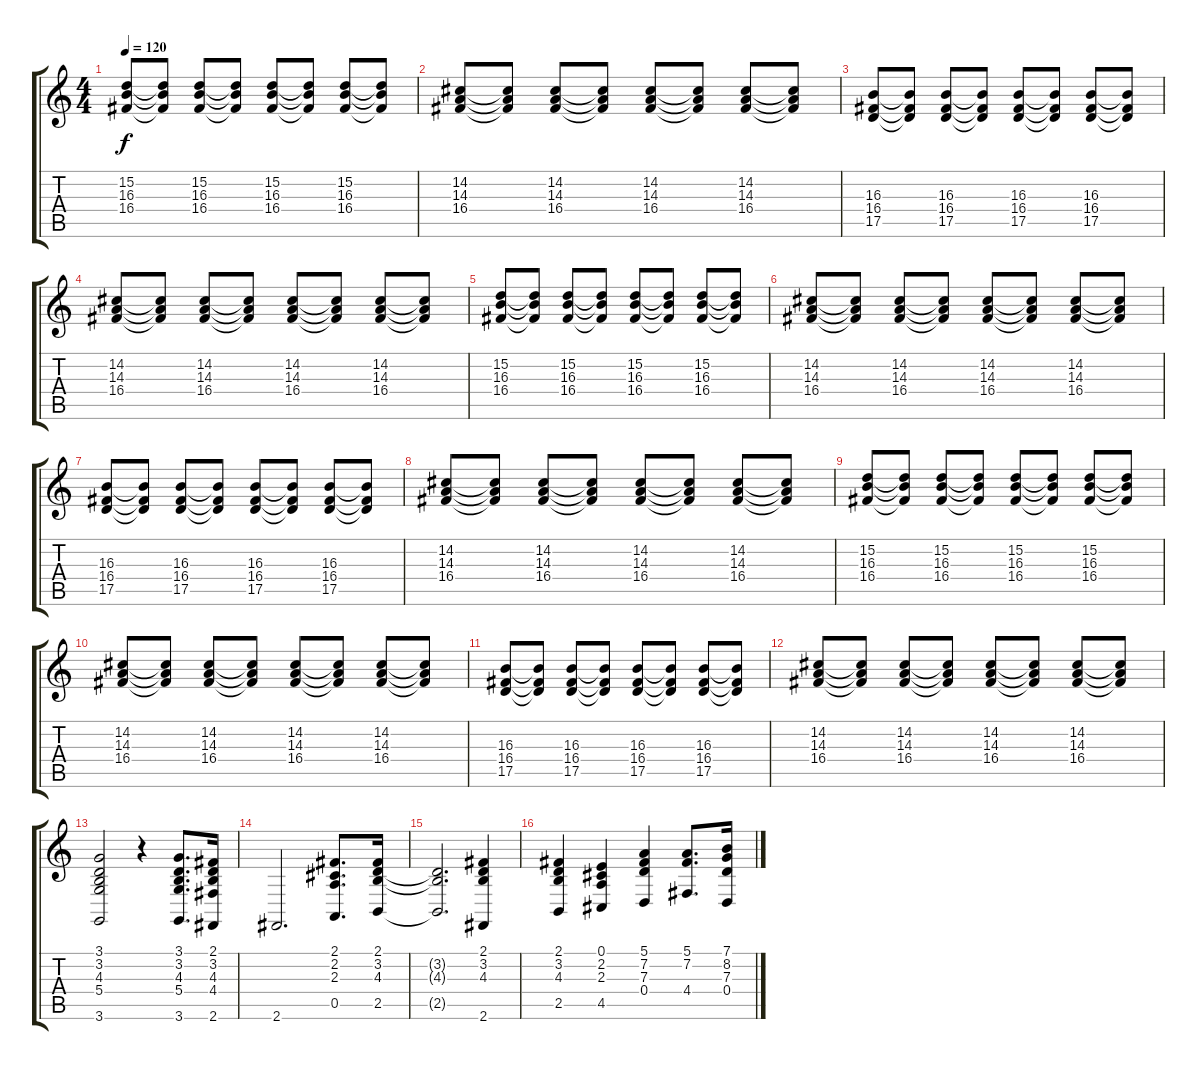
\track "" {instrument brightacousticpiano}
\staff {score tabs}
\tuning (E4 B3 G3 D3 A2 E2) {hide}
\ts (4 4)
\tempo 120
\clef g2
\ks c
(15.2 16.3 16.4).8{dy f} (15.2{t} 16.3{t} 16.4{t}).8 (15.2 16.3 16.4).8 (15.2{t} 16.3{t} 16.4{t}).8 (15.2 16.3 16.4).8 (15.2{t} 16.3{t} 16.4{t}).8 (15.2 16.3 16.4).8 (15.2{t} 16.3{t} 16.4{t}).8 |
(14.2 14.3 16.4).8 (14.2{t} 14.3{t} 16.4{t}).8 (14.2 14.3 16.4).8 (14.2{t} 14.3{t} 16.4{t}).8 (14.2 14.3 16.4).8 (14.2{t} 14.3{t} 16.4{t}).8 (14.2 14.3 16.4).8 (14.2{t} 14.3{t} 16.4{t}).8 |
(16.3 16.4 17.5).8 (16.3{t} 16.4{t} 17.5{t}).8 (16.3 16.4 17.5).8 (16.3{t} 16.4{t} 17.5{t}).8 (16.3 16.4 17.5).8 (16.3{t} 16.4{t} 17.5{t}).8 (16.3 16.4 17.5).8 (16.3{t} 16.4{t} 17.5{t}).8 |
(14.2 14.3 16.4).8 (14.2{t} 14.3{t} 16.4{t}).8 (14.2 14.3 16.4).8 (14.2{t} 14.3{t} 16.4{t}).8 (14.2 14.3 16.4).8 (14.2{t} 14.3{t} 16.4{t}).8 (14.2 14.3 16.4).8 (14.2{t} 14.3{t} 16.4{t}).8 |
(15.2 16.3 16.4).8 (15.2{t} 16.3{t} 16.4{t}).8 (15.2 16.3 16.4).8 (15.2{t} 16.3{t} 16.4{t}).8 (15.2 16.3 16.4).8 (15.2{t} 16.3{t} 16.4{t}).8 (15.2 16.3 16.4).8 (15.2{t} 16.3{t} 16.4{t}).8 |
(14.2 14.3 16.4).8 (14.2{t} 14.3{t} 16.4{t}).8 (14.2 14.3 16.4).8 (14.2{t} 14.3{t} 16.4{t}).8 (14.2 14.3 16.4).8 (14.2{t} 14.3{t} 16.4{t}).8 (14.2 14.3 16.4).8 (14.2{t} 14.3{t} 16.4{t}).8 |
(16.3 16.4 17.5).8 (16.3{t} 16.4{t} 17.5{t}).8 (16.3 16.4 17.5).8 (16.3{t} 16.4{t} 17.5{t}).8 (16.3 16.4 17.5).8 (16.3{t} 16.4{t} 17.5{t}).8 (16.3 16.4 17.5).8 (16.3{t} 16.4{t} 17.5{t}).8 |
(14.2 14.3 16.4).8 (14.2{t} 14.3{t} 16.4{t}).8 (14.2 14.3 16.4).8 (14.2{t} 14.3{t} 16.4{t}).8 (14.2 14.3 16.4).8 (14.2{t} 14.3{t} 16.4{t}).8 (14.2 14.3 16.4).8 (14.2{t} 14.3{t} 16.4{t}).8 |
(15.2 16.3 16.4).8 (15.2{t} 16.3{t} 16.4{t}).8 (15.2 16.3 16.4).8 (15.2{t} 16.3{t} 16.4{t}).8 (15.2 16.3 16.4).8 (15.2{t} 16.3{t} 16.4{t}).8 (15.2 16.3 16.4).8 (15.2{t} 16.3{t} 16.4{t}).8 |
(14.2 14.3 16.4).8 (14.2{t} 14.3{t} 16.4{t}).8 (14.2 14.3 16.4).8 (14.2{t} 14.3{t} 16.4{t}).8 (14.2 14.3 16.4).8 (14.2{t} 14.3{t} 16.4{t}).8 (14.2 14.3 16.4).8 (14.2{t} 14.3{t} 16.4{t}).8 |
(16.3 16.4 17.5).8 (16.3{t} 16.4{t} 17.5{t}).8 (16.3 16.4 17.5).8 (16.3{t} 16.4{t} 17.5{t}).8 (16.3 16.4 17.5).8 (16.3{t} 16.4{t} 17.5{t}).8 (16.3 16.4 17.5).8 (16.3{t} 16.4{t} 17.5{t}).8 |
(14.2 14.3 16.4).8 (14.2{t} 14.3{t} 16.4{t}).8 (14.2 14.3 16.4).8 (14.2{t} 14.3{t} 16.4{t}).8 (14.2 14.3 16.4).8 (14.2{t} 14.3{t} 16.4{t}).8 (14.2 14.3 16.4).8 (14.2{t} 14.3{t} 16.4{t}).8 |
(3.1 3.2 4.3 5.4 3.6).2 r.4 (3.1 3.2 4.3 5.4 3.6).8{d} (2.1 3.2 4.3 4.4 2.6).16 |
2.6.2{d} (2.1 2.2 2.3 0.5).8{d} (2.1 3.2 4.3 2.5).16 |
(3.2{t} 4.3{t} 2.5{t}).2{d} (2.1 3.2 4.3 2.6).4 |
(2.1 3.2 4.3 2.5).4 (0.1 2.2 2.3 4.5).4 (5.1 7.2 7.3 0.4).4 (5.1 7.2 4.4).8{d} (7.1 8.2 7.3 0.4).16
